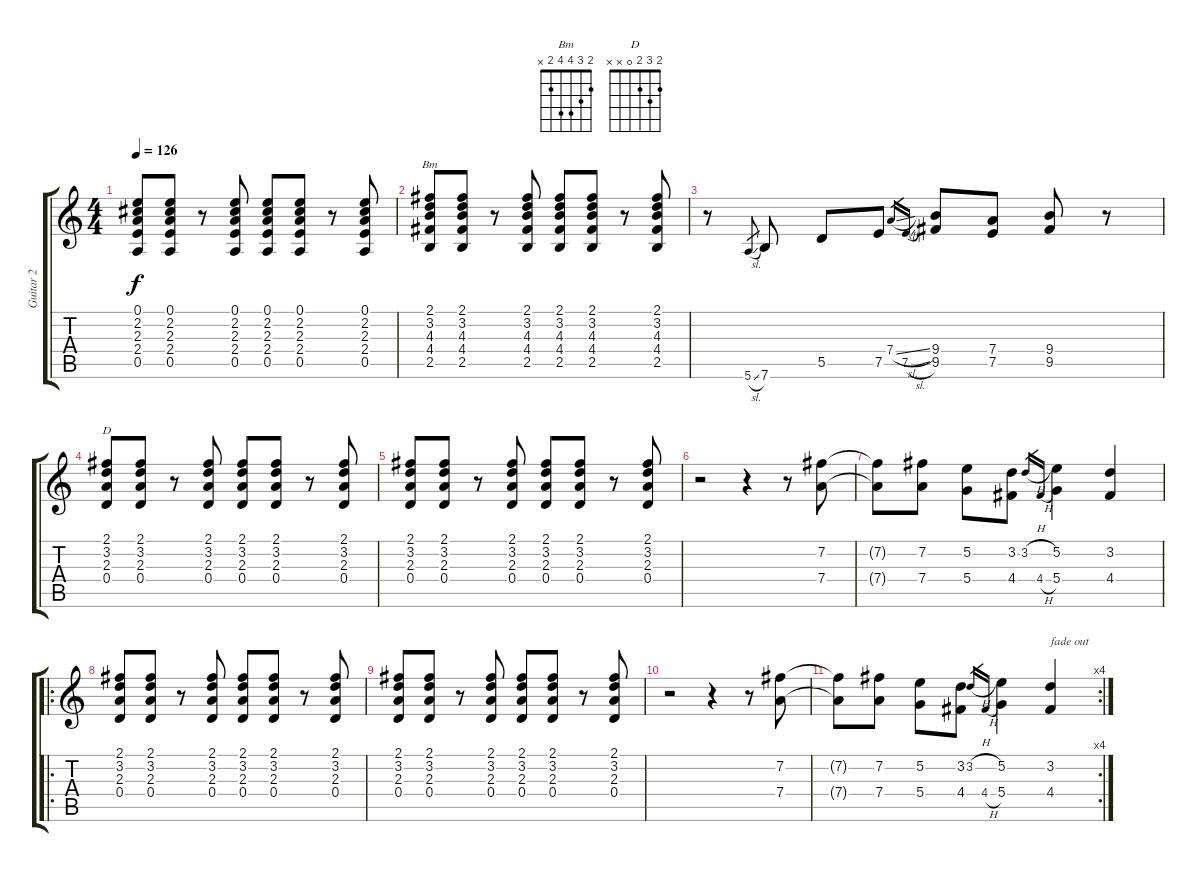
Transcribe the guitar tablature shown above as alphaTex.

\track ("Guitar 2" "Guitar 2") {instrument electricguitarclean}
\staff {score tabs}
\tuning (E4 B3 G3 D3 A2 E2) {hide}
\chord ("Bm" 2 3 4 4 2 x)
\chord ("D" 2 3 2 0 x x)
\ts (4 4)
\tempo 126
\clef g2
\ks c
(0.1 2.2 2.3 2.4 0.5).8{dy f} (0.1 2.2 2.3 2.4 0.5).8 r.8 (0.1 2.2 2.3 2.4 0.5).8 (0.1 2.2 2.3 2.4 0.5).8 (0.1 2.2 2.3 2.4 0.5).8 r.8 (0.1 2.2 2.3 2.4 0.5).8 |
(2.1 3.2 4.3 4.4 2.5).8{ch "Bm"} (2.1 3.2 4.3 4.4 2.5).8 r.8 (2.1 3.2 4.3 4.4 2.5).8 (2.1 3.2 4.3 4.4 2.5).8 (2.1 3.2 4.3 4.4 2.5).8 r.8 (2.1 3.2 4.3 4.4 2.5).8 |
r.8 5.6{sl}.8{gr} 7.6.8 5.5.8 7.5.8 7.4{sl}.16{gr} 7.5{sl}.16{gr} (9.4 9.5).8 (7.4 7.5).8 (9.4 9.5).8 r.8 |
(2.1 3.2 2.3 0.4).8{ch "D"} (2.1 3.2 2.3 0.4).8 r.8 (2.1 3.2 2.3 0.4).8 (2.1 3.2 2.3 0.4).8 (2.1 3.2 2.3 0.4).8 r.8 (2.1 3.2 2.3 0.4).8 |
(2.1 3.2 2.3 0.4).8 (2.1 3.2 2.3 0.4).8 r.8 (2.1 3.2 2.3 0.4).8 (2.1 3.2 2.3 0.4).8 (2.1 3.2 2.3 0.4).8 r.8 (2.1 3.2 2.3 0.4).8 |
r.2 r.4 r.8 (7.2 7.4).8 |
(7.2{t} 7.4{t}).8 (7.2 7.4).8 (5.2 5.4).8 (3.2 4.4).8 3.2{h}.16{gr} 4.4{h}.16{gr} (5.2 5.4).4 (3.2 4.4).4 |
\ro
(2.1 3.2 2.3 0.4).8 (2.1 3.2 2.3 0.4).8 r.8 (2.1 3.2 2.3 0.4).8 (2.1 3.2 2.3 0.4).8 (2.1 3.2 2.3 0.4).8 r.8 (2.1 3.2 2.3 0.4).8 |
(2.1 3.2 2.3 0.4).8 (2.1 3.2 2.3 0.4).8 r.8 (2.1 3.2 2.3 0.4).8 (2.1 3.2 2.3 0.4).8 (2.1 3.2 2.3 0.4).8 r.8 (2.1 3.2 2.3 0.4).8 |
r.2 r.4 r.8 (7.2 7.4).8 |
\rc 4
(7.2{t} 7.4{t}).8 (7.2 7.4).8 (5.2 5.4).8 (3.2 4.4).8 3.2{h}.16{gr} 4.4{h}.16{gr} (5.2 5.4).4 (3.2 4.4).4{txt "fade out"}
